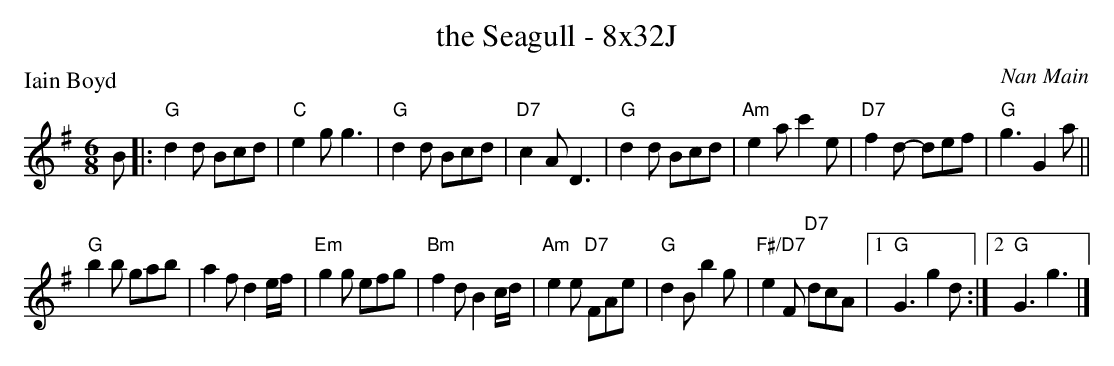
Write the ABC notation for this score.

X:1
T: the Seagull - 8x32J
P: Iain Boyd
C: Nan Main
M: 6/8
L: 1/8
K: G
B |:\
"G"d2d Bcd | "C"e2g g3 | "G"d2d Bcd | "D7"c2A D3 |\
"G"d2d Bcd | "Am"e2a c'2e | "D7"f2d- def | "G"g3 G2a ||
"G"b2b gab | a2f d2e/f/ | "Em"g2g efg | "Bm"f2d B2c/d/ |\
"Am"e2e "D7"FAe | "G"d2B b2g | "F#/D7"e2F "D7"dcA |1 "G"G3 g2d :|2 "G"G3 g3 |]
